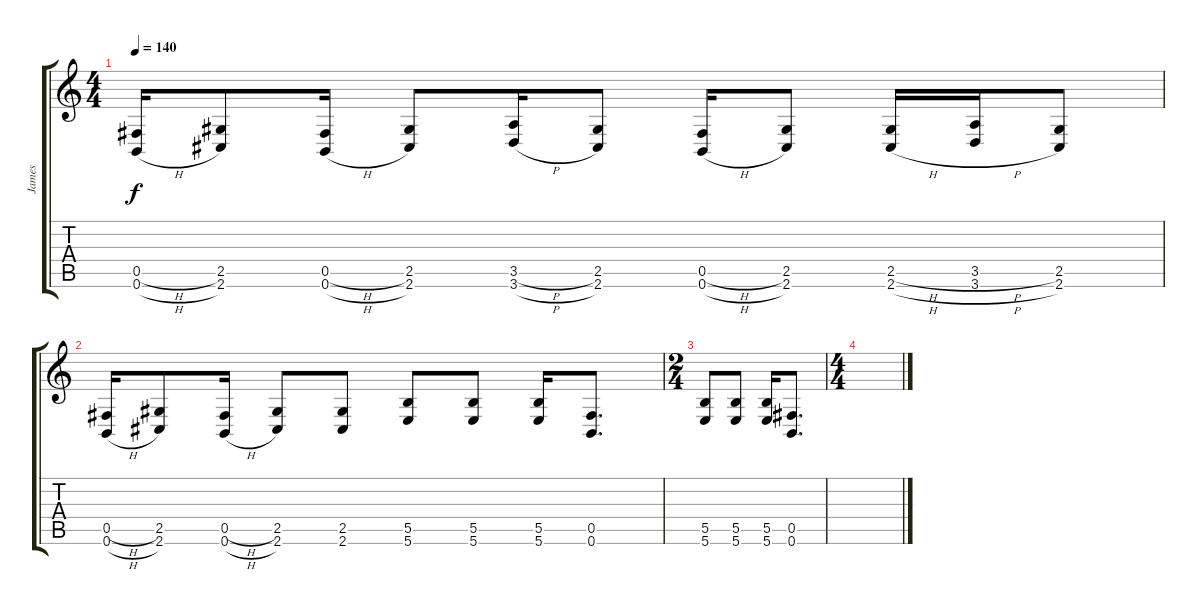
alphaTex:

\track ("James" "James") {instrument overdrivenguitar}
\staff {score tabs}
\tuning (Db4 Ab3 E3 B2 Gb2 B1) {hide}
\ts (4 4)
\tempo 140
\clef g2
\ks c
(0.5{h} 0.6{h}).16{dy f} (2.5 2.6).8 (0.5{h} 0.6{h}).16 (2.5 2.6).8 (3.5{h} 3.6{h}).16 (2.5 2.6).8 (0.5{h} 0.6{h}).16 (2.5 2.6).8 (2.5{h} 2.6{h}).16 (3.5{h} 3.6{h}).16 (2.5 2.6).8 |
(0.5{h} 0.6{h}).16 (2.5 2.6).8 (0.5{h} 0.6{h}).16 (2.5 2.6).8 (2.5 2.6).8 (5.5 5.6).8 (5.5 5.6).8 (5.5 5.6).16 (0.5 0.6).8{d} |
\ts (2 4)
(5.5 5.6).8 (5.5 5.6).8 (5.5 5.6).16 (0.5 0.6).8{d} |
\ts (4 4)
